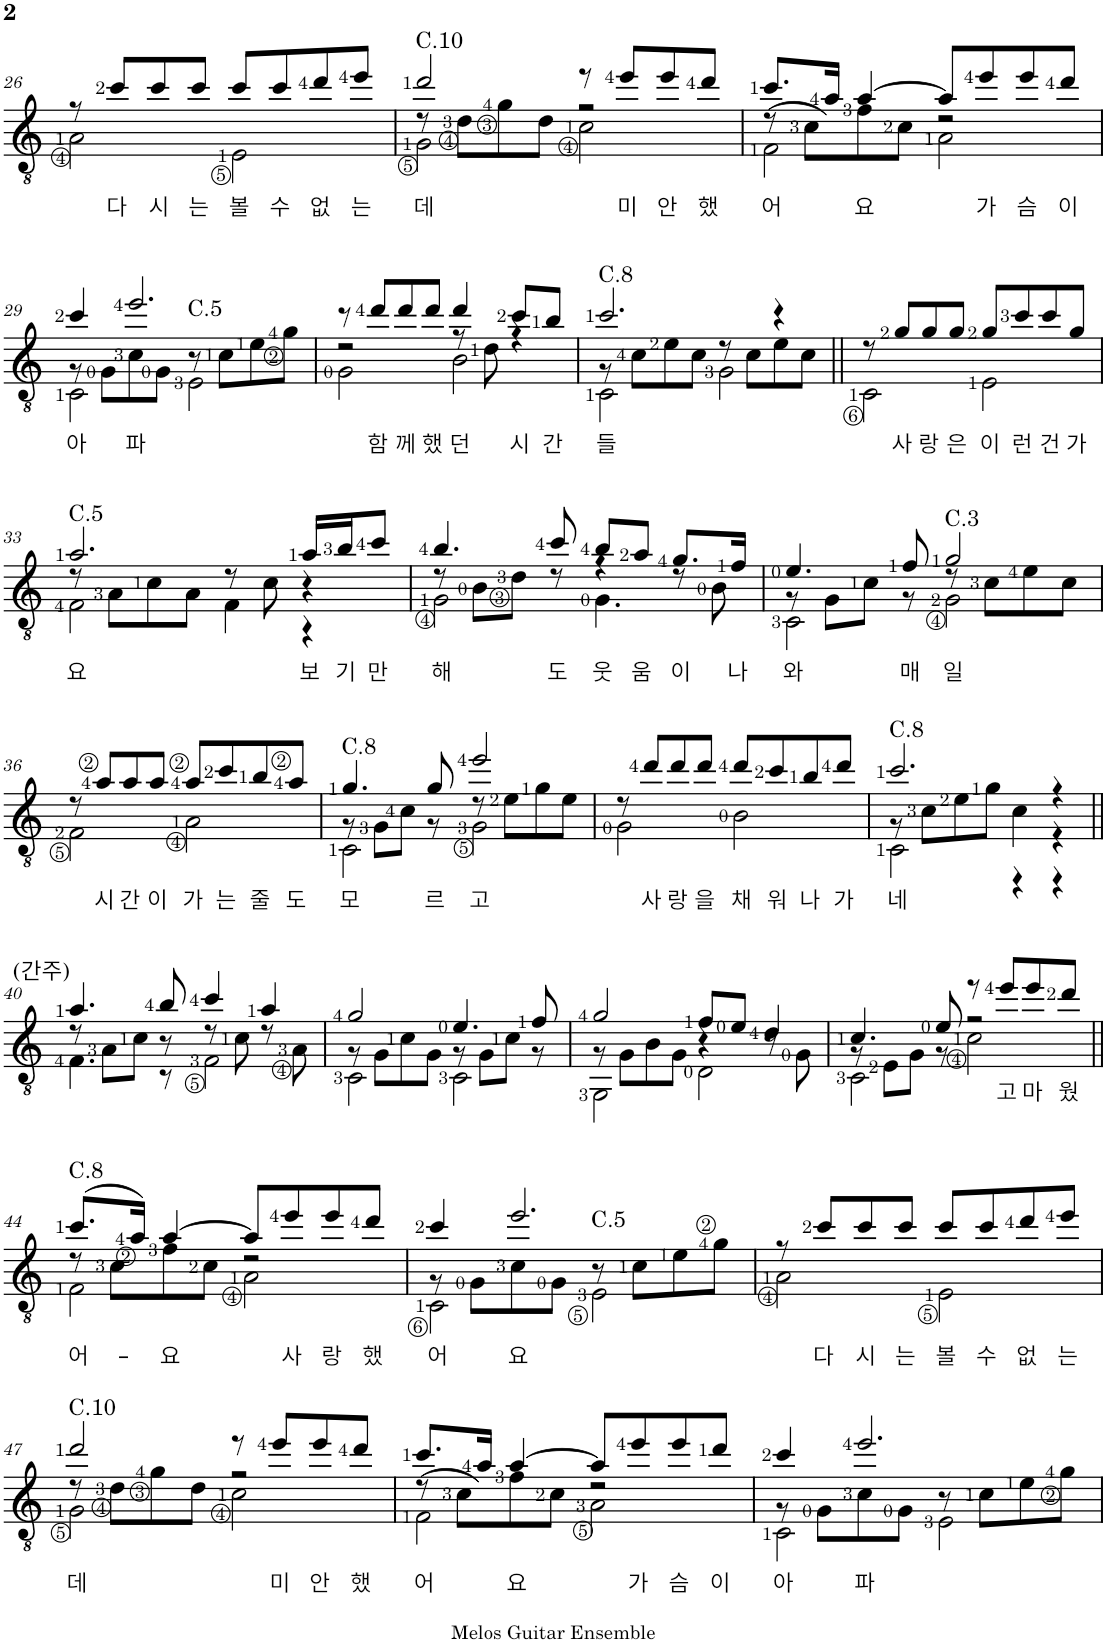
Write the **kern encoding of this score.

**kern	**text
*part1	*part1
*staff1	*staff1
*I"클래식 기타	*
!!LO:PB:g=z
*clefGv2	*
*k[]	*
*M4/4	*
=26	=26
*^	*
8r	2A\	.
!	!	!LO:LY:b
8cc/L	.	다
!	!	!LO:LY:b
8cc/	.	시
!	!	!LO:LY:b
8cc/J	.	는
!	!	!LO:LY:b
8cc/L	2E\	볼
!	!	!LO:LY:b
8cc/	.	수
!	!	!LO:LY:b
8dd/	.	없
!	!	!LO:LY:b
8ee/J	.	는
*v	*v	*
=27	=27
!LO:TX:a:t=C.10	!
!	!LO:LY:b
*^	*
*	*^	*
2dd/	8r	2G\	데
.	8d\L	.	.
.	8g\	.	.
.	8d\J	.	.
8r	2r	2c\	.
!	!	!	!LO:LY:b
8ee/L	.	.	미
!	!	!	!LO:LY:b
8ee/	.	.	안
!	!	!	!LO:LY:b
8dd/J	.	.	했
=28	=28	=28	=28
!	!	!	!LO:LY:b
(8.cc/L	8r	2F\	어
.	8c\L	.	.
16a/Jk)	.	.	.
!	!	!	!LO:LY:b
[4a/	8f\	.	요
.	8c\J	.	.
8a/L]	2r	2A\	.
!	!	!	!LO:LY:b
8ee/	.	.	가
!	!	!	!LO:LY:b
8ee/	.	.	슴
!	!	!	!LO:LY:b
8dd/J	.	.	이
!!LO:LB:g=z	!!	!!
=29	=29	=29	=29
!	!	!	!LO:LY:b
4cc/	8r	2C\	아
.	8G\L	.	.
!	!	!	!LO:LY:b
2.ee/	8c\	.	파
.	8G\J	.	.
!	!LO:TX:a:t=C.5	!	!
.	8r	2E\	.
.	8c\L	.	.
.	8e\	.	.
.	8g\J	.	.
=30	=30	=30	=30
8r	2r	2G\	.
!	!	!	!LO:LY:b
8dd/L	.	.	함
!	!	!	!LO:LY:b
8dd/	.	.	께
!	!	!	!LO:LY:b
8dd/J	.	.	했
!	!	!	!LO:LY:b
4dd/	8r	2B\	던
.	8d\	.	.
!	!	!	!LO:LY:b
8cc/L	4r	.	시
!	!	!	!LO:LY:b
8b/J	.	.	간
=31	=31	=31	=31
!LO:TX:a:t=C.8	!	!	!
!	!	!	!LO:LY:b
2.cc/	8r	2C\	들
.	8c\L	.	.
.	8e\	.	.
.	8c\J	.	.
.	8r	2G\	.
.	8c\L	.	.
4r	8e\	.	.
.	8c\J	.	.
*	*v	*v	*
=32||	=32||	=32||
8r	2C\	.
!	!	!LO:LY:b
8g/L	.	사
!	!	!LO:LY:b
8g/	.	랑
!	!	!LO:LY:b
8g/J	.	은
!	!	!LO:LY:b
8g/L	2E\	이
!	!	!LO:LY:b
8cc/	.	런
!	!	!LO:LY:b
8cc/	.	건
!	!	!LO:LY:b
8g/J	.	가
*v	*v	*
!!LO:LB:g=z
=33	=33
!LO:TX:a:t=C.5	!
!	!LO:LY:b
*^	*
*	*^	*
2.a/	8r	2F\	요
.	8A\L	.	.
.	8c\	.	.
.	8A\J	.	.
.	8r	4F\	.
.	8c\	.	.
!	!	!	!LO:LY:b
16a/LL	4r	4r	보
!	!	!	!LO:LY:b
16b/J	.	.	기
!	!	!	!LO:LY:b
8cc/J	.	.	만
=34	=34	=34	=34
!	!	!	!LO:LY:b
4.b/	8r	2G\	해
.	8B\L	.	.
.	8d\J	.	.
!	!	!	!LO:LY:b
8cc/	8r	.	도
!	!	!	!LO:LY:b
8b/L	4r	4.G\	웃
!	!	!	!LO:LY:b
8a/J	.	.	움
!	!	!	!LO:LY:b
8.g/L	8r	.	이
.	8B\	8ryy	.
!	!	!	!LO:LY:b
16f/Jk	.	.	나
=35	=35	=35	=35
!	!	!	!LO:LY:b
4.e/	8r	2C\	와
.	8G\L	.	.
.	8c\J	.	.
!	!	!	!LO:LY:b
8f/	8r	.	매
!LO:TX:a:t=C.3	!	!	!
!	!	!	!LO:LY:b
2g/	8r	2G\	일
.	8c\L	.	.
.	8e\	.	.
.	8c\J	.	.
*	*v	*v	*
!!LO:LB:g=z
=36	=36	=36
8r	2F\	.
!	!	!LO:LY:b
8a/L	.	시
!	!	!LO:LY:b
8a/	.	간
!	!	!LO:LY:b
8a/J	.	이
!	!	!LO:LY:b
8a/L	2A\	가
!	!	!LO:LY:b
8cc/	.	는
!	!	!LO:LY:b
8b/	.	줄
!	!	!LO:LY:b
8a/J	.	도
*v	*v	*
=37	=37
!LO:TX:a:t=C.8	!
!	!LO:LY:b
*^	*
*	*^	*
4.g/	8r	2C\	모
.	8G\L	.	.
.	8c\J	.	.
!	!	!	!LO:LY:b
8g/	8r	.	르
!	!	!	!LO:LY:b
2ee/	8r	2G\	고
.	8e\L	.	.
.	8g\	.	.
.	8e\J	.	.
*	*v	*v	*
=38	=38	=38
8r	2G\	.
!	!	!LO:LY:b
8dd/L	.	사
!	!	!LO:LY:b
8dd/	.	랑
!	!	!LO:LY:b
8dd/J	.	을
!	!	!LO:LY:b
8dd/L	2B\	채
!	!	!LO:LY:b
8cc/	.	워
!	!	!LO:LY:b
8b/	.	나
!	!	!LO:LY:b
8dd/J	.	가
*v	*v	*
=39	=39
!LO:TX:a:t=C.8	!
!	!LO:LY:b
*^	*
*	*^	*
2.cc/	8r	2C\	네
.	8c\L	.	.
.	8e\	.	.
.	8g\J	.	.
.	4c\	4r	.
4r	4r	4r	.
!!LO:LB:g=z	!!	!!
=40||	=40||	=40||	=40||
!LO:TX:a:t=(간주)	!	!	!
4.a/	8r	4.F\	.
.	8A\L	.	.
.	8c\J	.	.
8b/	8r	8r	.
4cc/	8r	2F\	.
.	8c\	.	.
4a/	8r	.	.
.	8A\	.	.
=41	=41	=41	=41
2g/	8r	2C\	.
.	8G\L	.	.
.	8c\	.	.
.	8G\J	.	.
4.e/	8r	2C\	.
.	8G\L	.	.
.	8c\J	.	.
8f/	8r	.	.
=42	=42	=42	=42
2g/	8r	2GG\	.
.	8G\L	.	.
.	8B\	.	.
.	8G\J	.	.
8f/L	4r	2D\	.
8e/J	.	.	.
4d/	8r	.	.
.	8G\	.	.
=43	=43	=43	=43
4.c/	8r	2C\	.
.	8E\L	.	.
.	8G\J	.	.
8e/	8r	.	.
8r	2r	2c\	.
!	!	!	!LO:LY:b
8ee/L	.	.	고
!	!	!	!LO:LY:b
8ee/	.	.	마
!	!	!	!LO:LY:b
8dd/J	.	.	웠
!!LO:LB:g=z	!!	!!
=44||	=44||	=44||	=44||
!LO:TX:a:t=C.8	!	!	!
!	!	!	!LO:LY:b
(8.cc/L	8r	2F\	어-
.	8c\L	.	.
16a/Jk)	.	.	.
!	!	!	!LO:LY:b
[4a/	8f\	.	-요
.	8c\J	.	.
8a/L]	2r	2A\	.
!	!	!	!LO:LY:b
8ee/	.	.	사
!	!	!	!LO:LY:b
8ee/	.	.	랑
!	!	!	!LO:LY:b
8dd/J	.	.	했
=45	=45	=45	=45
!	!	!	!LO:LY:b
4cc/	8r	2C\	어
.	8G\L	.	.
!	!	!	!LO:LY:b
2.ee/	8c\	.	요
.	8G\J	.	.
!	!LO:TX:a:t=C.5	!	!
.	8r	2E\	.
.	8c\L	.	.
.	8e\	.	.
.	8g\J	.	.
*	*v	*v	*
=46	=46	=46
8r	2A\	.
!	!	!LO:LY:b
8cc/L	.	다
!	!	!LO:LY:b
8cc/	.	시
!	!	!LO:LY:b
8cc/J	.	는
!	!	!LO:LY:b
8cc/L	2E\	볼
!	!	!LO:LY:b
8cc/	.	수
!	!	!LO:LY:b
8dd/	.	없
!	!	!LO:LY:b
8ee/J	.	는
*v	*v	*
!!LO:LB:g=z
=47	=47
!LO:TX:a:t=C.10	!
!	!LO:LY:b
*^	*
*	*^	*
2dd/	8r	2G\	데
.	8d\L	.	.
.	8g\	.	.
.	8d\J	.	.
8r	2r	2c\	.
!	!	!	!LO:LY:b
8ee/L	.	.	미
!	!	!	!LO:LY:b
8ee/	.	.	안
!	!	!	!LO:LY:b
8dd/J	.	.	했
=48	=48	=48	=48
!	!	!	!LO:LY:b
(8.cc/L	8r	2F\	어
.	8c\L	.	.
16a/Jk)	.	.	.
!	!	!	!LO:LY:b
[4a/	8f\	.	요
.	8c\J	.	.
8a/L]	2r	2A\	.
!	!	!	!LO:LY:b
8ee/	.	.	가
!	!	!	!LO:LY:b
8ee/	.	.	슴
!	!	!	!LO:LY:b
8dd/J	.	.	이
=49	=49	=49	=49
!	!	!	!LO:LY:b
4cc/	8r	2C\	아
.	8G\L	.	.
!	!	!	!LO:LY:b
2.ee/	8c\	.	파
.	8G\J	.	.
.	8r	2E\	.
.	8c\L	.	.
.	8e\	.	.
.	8g\J	.	.
*v	*v	*v	*
=	=
*-	*-
